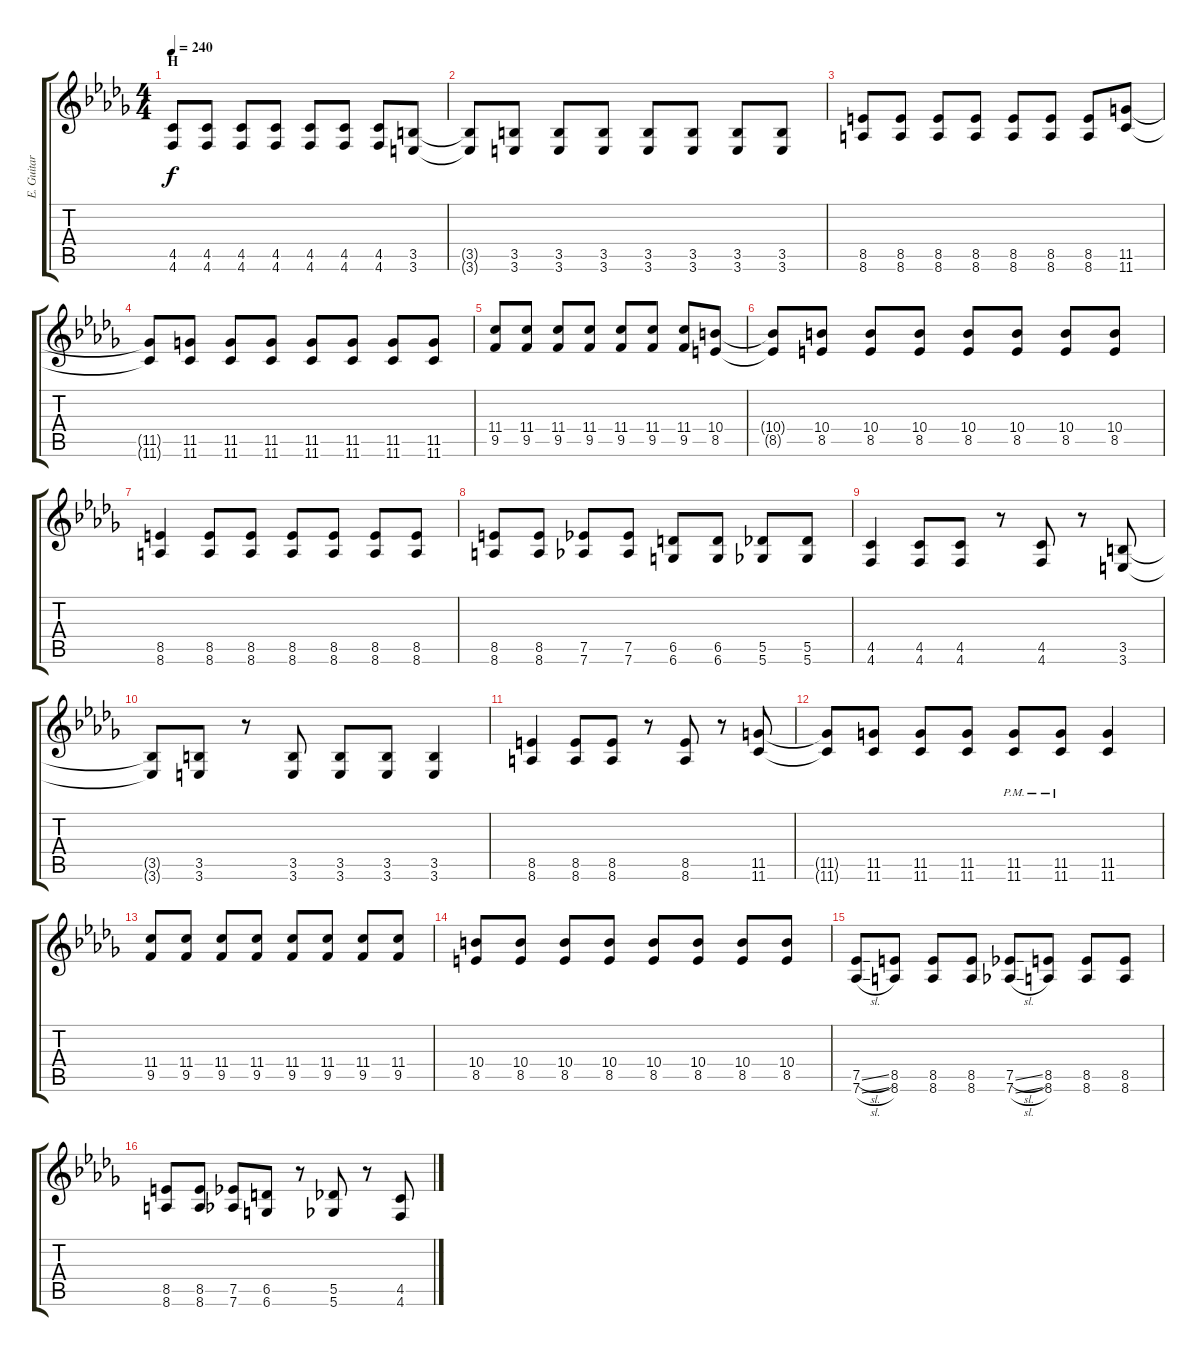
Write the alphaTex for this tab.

\track ("E. Guitar II" "E. Guitar ") {instrument distortionguitar}
\staff {score tabs}
\tuning (Eb4 Bb3 Gb3 Db3 Ab2 Db2) {hide}
\ts (4 4)
\section ("" "H")
\tempo 240
\clef g2
\ks db
(4.5 4.6).8{dy f} (4.5 4.6).8 (4.5 4.6).8 (4.5 4.6).8 (4.5 4.6).8 (4.5 4.6).8 (4.5 4.6).8 (3.5 3.6).8 |
(3.5{t} 3.6{t}).8 (3.5 3.6).8 (3.5 3.6).8 (3.5 3.6).8 (3.5 3.6).8 (3.5 3.6).8 (3.5 3.6).8 (3.5 3.6).8 |
(8.5 8.6).8 (8.5 8.6).8 (8.5 8.6).8 (8.5 8.6).8 (8.5 8.6).8 (8.5 8.6).8 (8.5 8.6).8 (11.5 11.6).8 |
(11.5{t} 11.6{t}).8 (11.5 11.6).8 (11.5 11.6).8 (11.5 11.6).8 (11.5 11.6).8 (11.5 11.6).8 (11.5 11.6).8 (11.5 11.6).8 |
(11.4 9.5).8 (11.4 9.5).8 (11.4 9.5).8 (11.4 9.5).8 (11.4 9.5).8 (11.4 9.5).8 (11.4 9.5).8 (10.4 8.5).8 |
(10.4{t} 8.5{t}).8 (10.4 8.5).8 (10.4 8.5).8 (10.4 8.5).8 (10.4 8.5).8 (10.4 8.5).8 (10.4 8.5).8 (10.4 8.5).8 |
(8.5 8.6).4 (8.5 8.6).8 (8.5 8.6).8 (8.5 8.6).8 (8.5 8.6).8 (8.5 8.6).8 (8.5 8.6).8 |
(8.5 8.6).8 (8.5 8.6).8 (7.5 7.6).8 (7.5 7.6).8 (6.5 6.6).8 (6.5 6.6).8 (5.5 5.6).8 (5.5 5.6).8 |
(4.5 4.6).4 (4.5 4.6).8 (4.5 4.6).8 r.8 (4.5 4.6).8 r.8 (3.5 3.6).8 |
(3.5{t} 3.6{t}).8 (3.5 3.6).8 r.8 (3.5 3.6).8 (3.5 3.6).8 (3.5 3.6).8 (3.5 3.6).4 |
(8.5 8.6).4 (8.5 8.6).8 (8.5 8.6).8 r.8 (8.5 8.6).8 r.8 (11.5 11.6).8 |
(11.5{t} 11.6{t}).8 (11.5 11.6).8 (11.5 11.6).8 (11.5 11.6).8 (11.5{pm} 11.6{pm}).8 (11.5{pm} 11.6{pm}).8 (11.5 11.6).4 |
(11.4 9.5).8 (11.4 9.5).8 (11.4 9.5).8 (11.4 9.5).8 (11.4 9.5).8 (11.4 9.5).8 (11.4 9.5).8 (11.4 9.5).8 |
(10.4 8.5).8 (10.4 8.5).8 (10.4 8.5).8 (10.4 8.5).8 (10.4 8.5).8 (10.4 8.5).8 (10.4 8.5).8 (10.4 8.5).8 |
(7.5{sl} 7.6{sl}).8 (8.5 8.6).8 (8.5 8.6).8 (8.5 8.6).8 (7.5{sl} 7.6{sl}).8 (8.5 8.6).8 (8.5 8.6).8 (8.5 8.6).8 |
(8.5 8.6).8 (8.5 8.6).8 (7.5 7.6).8 (6.5 6.6).8 r.8 (5.5 5.6).8 r.8 (4.5 4.6).8
